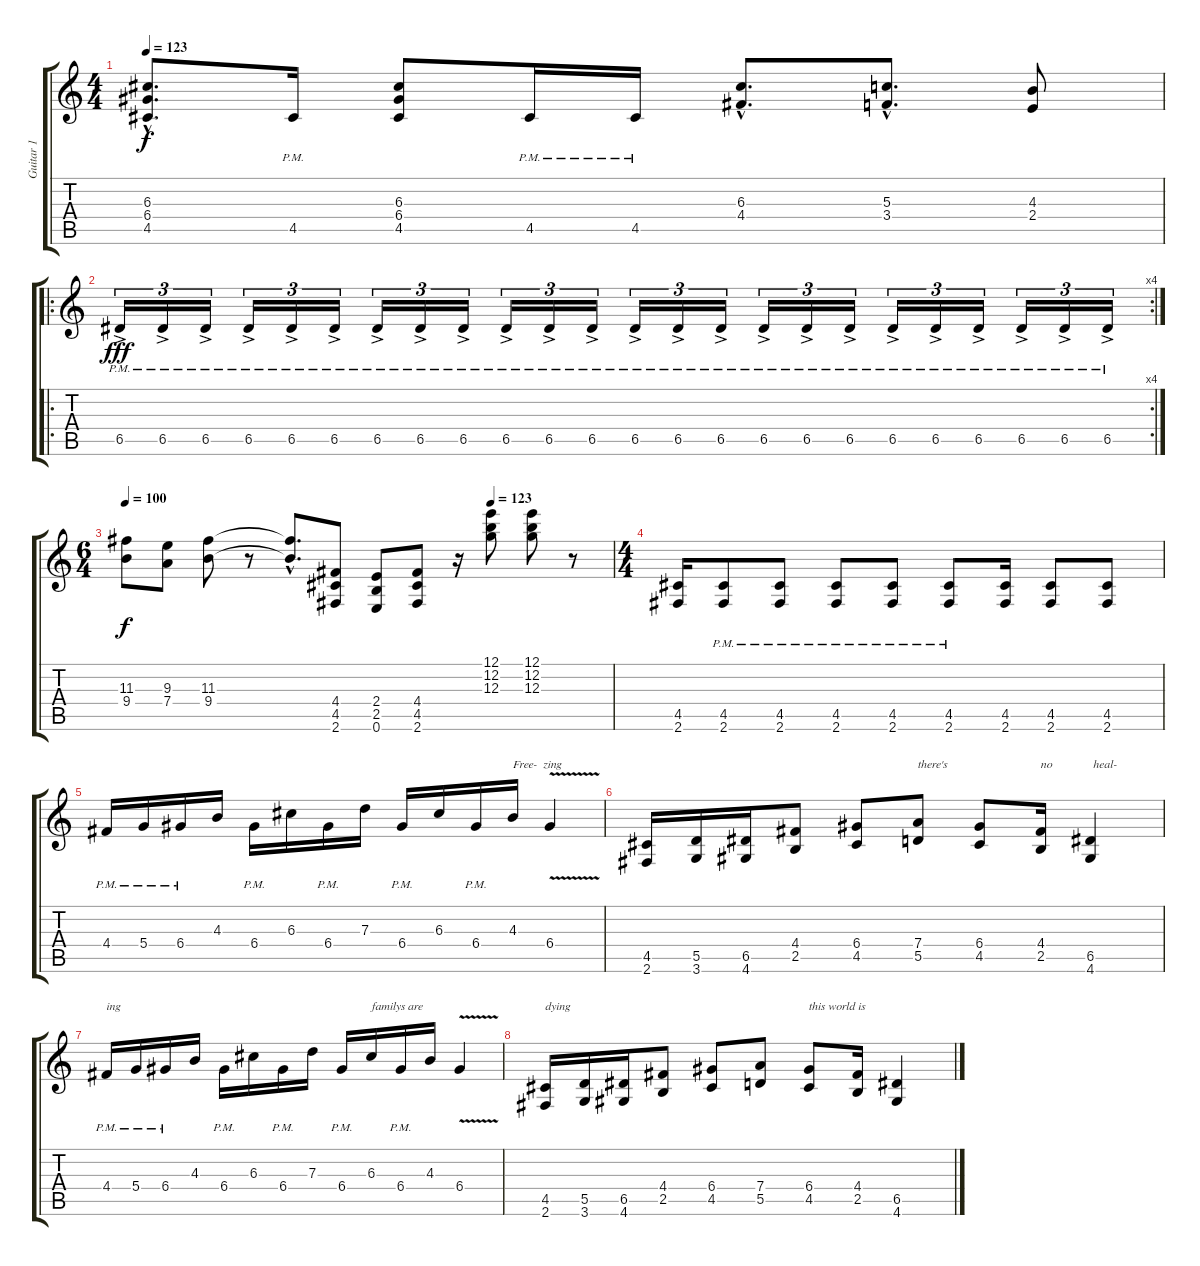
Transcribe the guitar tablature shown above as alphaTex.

\track ("Guitar 1" "Guitar 1") {instrument distortionguitar}
\staff {score tabs}
\tuning (E4 B3 G3 D3 A2 E2) {hide}
\ts (4 4)
\tempo 123
\clef g2
\ks c
(6.3{hac} 6.4{hac} 4.5{hac}).8{d dy f} 4.5{pm}.16 (6.3 6.4 4.5).8 4.5{pm}.16 4.5{pm}.16 (6.3{hac} 4.4{hac}).8{d} (5.3{hac} 3.4{hac}).8{d} (4.3 2.4).8 |
\ro
\rc 4
6.5{ac pm}.16{tu (3 2) dy fff} 6.5{ac pm}.16{tu (3 2)} 6.5{ac pm}.16{tu (3 2)} 6.5{ac pm}.16{tu (3 2)} 6.5{ac pm}.16{tu (3 2)} 6.5{ac pm}.16{tu (3 2)} 6.5{ac pm}.16{tu (3 2)} 6.5{ac pm}.16{tu (3 2)} 6.5{ac pm}.16{tu (3 2)} 6.5{ac pm}.16{tu (3 2)} 6.5{ac pm}.16{tu (3 2)} 6.5{ac pm}.16{tu (3 2)} 6.5{ac pm}.16{tu (3 2)} 6.5{ac pm}.16{tu (3 2)} 6.5{ac pm}.16{tu (3 2)} 6.5{ac pm}.16{tu (3 2)} 6.5{ac pm}.16{tu (3 2)} 6.5{ac pm}.16{tu (3 2)} 6.5{ac pm}.16{tu (3 2)} 6.5{ac pm}.16{tu (3 2)} 6.5{ac pm}.16{tu (3 2)} 6.5{ac pm}.16{tu (3 2)} 6.5{ac pm}.16{tu (3 2)} 6.5{ac pm}.16{tu (3 2)} |
\ts (6 4)
\tempo 100
\tempo (123 0.75)
(11.3 9.4).8{dy f} (9.3 7.4).8 (11.3 9.4).8 r.8 (11.3{hac t} 9.4{hac t}).8{d} (4.4 4.5 2.6).8 (2.4 2.5 0.6).8 (4.4 4.5 2.6).8 r.16 (12.1 12.2 12.3).8{instrument guitarfretnoise} (12.1 12.2 12.3).8{instrument guitarfretnoise} r.8{instrument distortionguitar} |
\ts (4 4)
(4.5 2.6).16 (4.5{pm} 2.6{pm}).8 (4.5{pm} 2.6{pm}).8 (4.5{pm} 2.6{pm}).8 (4.5{pm} 2.6{pm}).8 (4.5{pm} 2.6{pm}).8 (4.5 2.6).16 (4.5 2.6).8 (4.5 2.6).8 |
4.4{pm}.16 5.4{pm}.16 6.4{pm}.16 4.3.16 6.4{pm}.16 6.3.16 6.4{pm}.16 7.3.16 6.4{pm}.16 6.3.16 6.4{pm}.16 4.3.16{txt "Free-  zing"} 6.4{v}.4 |
(4.5 2.6).16 (5.5 3.6).16 (6.5 4.6).16 (4.4 2.5).8 (6.4 4.5).8 (7.4 5.5).8{txt "there's"} (6.4 4.5).8 (4.4 2.5).16{txt "no"} (6.5 4.6).4{txt " heal-"} |
4.4{pm}.16{txt "ing"} 5.4{pm}.16 6.4{pm}.16 4.3.16 6.4{pm}.16 6.3.16 6.4{pm}.16 7.3.16 6.4{pm}.16 6.3.16{txt "familys are "} 6.4{pm}.16 4.3.16 6.4{v}.4 |
(4.5 2.6).16{txt "dying"} (5.5 3.6).16 (6.5 4.6).16 (4.4 2.5).8 (6.4 4.5).8 (7.4 5.5).8 (6.4 4.5).8{txt "this world is "} (4.4 2.5).16 (6.5 4.6).4
